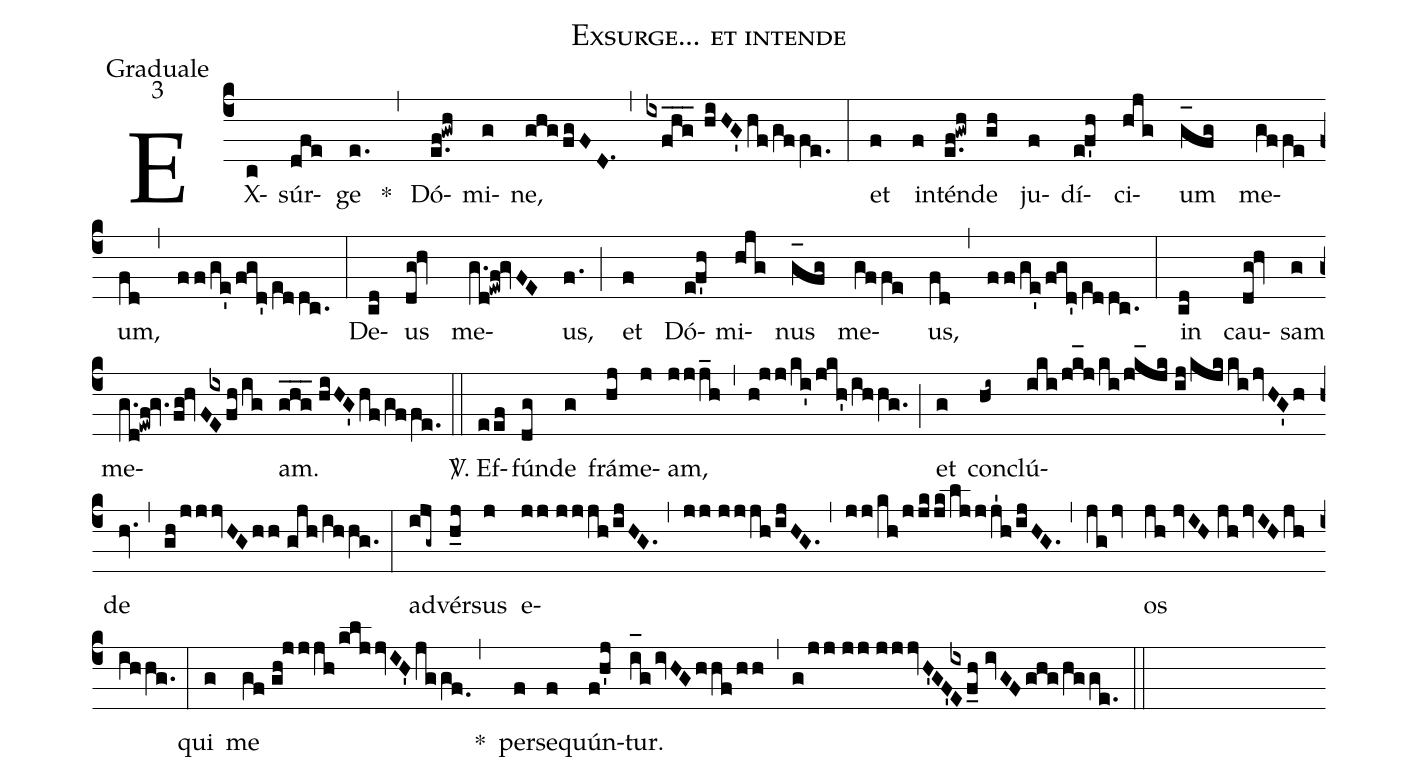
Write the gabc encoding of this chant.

name:Exsurge... et intende;
office-part:Graduale;
mode:3;
%%
(c4) EX(c)súr(dfe)ge(e.) *(,) Dó(e.f!gwh)mi(g)ne,(ghgfgFD.1) (,) (ixfhg___//hiHG'hf/gffe.) (:) et(f) in(f)tén(e.f!gwh)de(gh) ju(f)dí(ef'h)ci(hjg)um(g_[oh:h]fg) me(gffe)um,(fd) (,) (ff/ge'/fgd'/e[ll:1]ddc.) (:) De(cd)us(dg!hv) me(g.d!ewf!gvFE)us,(f.) (;) et(f) Dó(ef'h)mi(hjg)nus(g_[oh:h]fg) me(gffe)us,(fd) (,) (ff/ge'/fgd'/e[ll:1]ddc.) (:) in(cd) cau(dg!hv)sam(g) <nlba>me(g.d!ewf!gv.fg!hvF0/[-0.5]{ix}E0fh/ig)am.</nlba>(ghg___//hiHG'hf/gffe.) (::) <sp>V/</sp>. Ef(eef)fún(dg)de(g) frá(hj)me(j)am,(jjj_h) (,) (h!jj/ki'/jkh'/ihhg.) (;) et(g) con(hi~)clú(iki/jk_[hl:1]j/ki/jk_[hl:1]jk//ij/kjkkijvHG'h)de(hv.) (,) (gh/jjjvHGhh//gjh/ihhg.) (:) ad(ijg~)vér(h_j)sus(j) e(jj//jjjh/ijHG.)(,)(jj//jjjh/ijHG.)(,)(jj/kh/jjk/jk/ljjj'1h/ijHG.)(,)(jgjv)os(jh//jvIH//jhjvIHjh/ihhg.) (:) qui(g) me(gf//gh!jjjh/kljjvIH'jggf.0) <clear>*(,) per(f)se(f)quún(f!h'j)tur.(i_[oh:h]givHGhhf/hh) (,) (g/jj//jj//jjjvH'GF'/[-0.5]{ix}E0f_h//ivGFghg/hgge.) (::)
